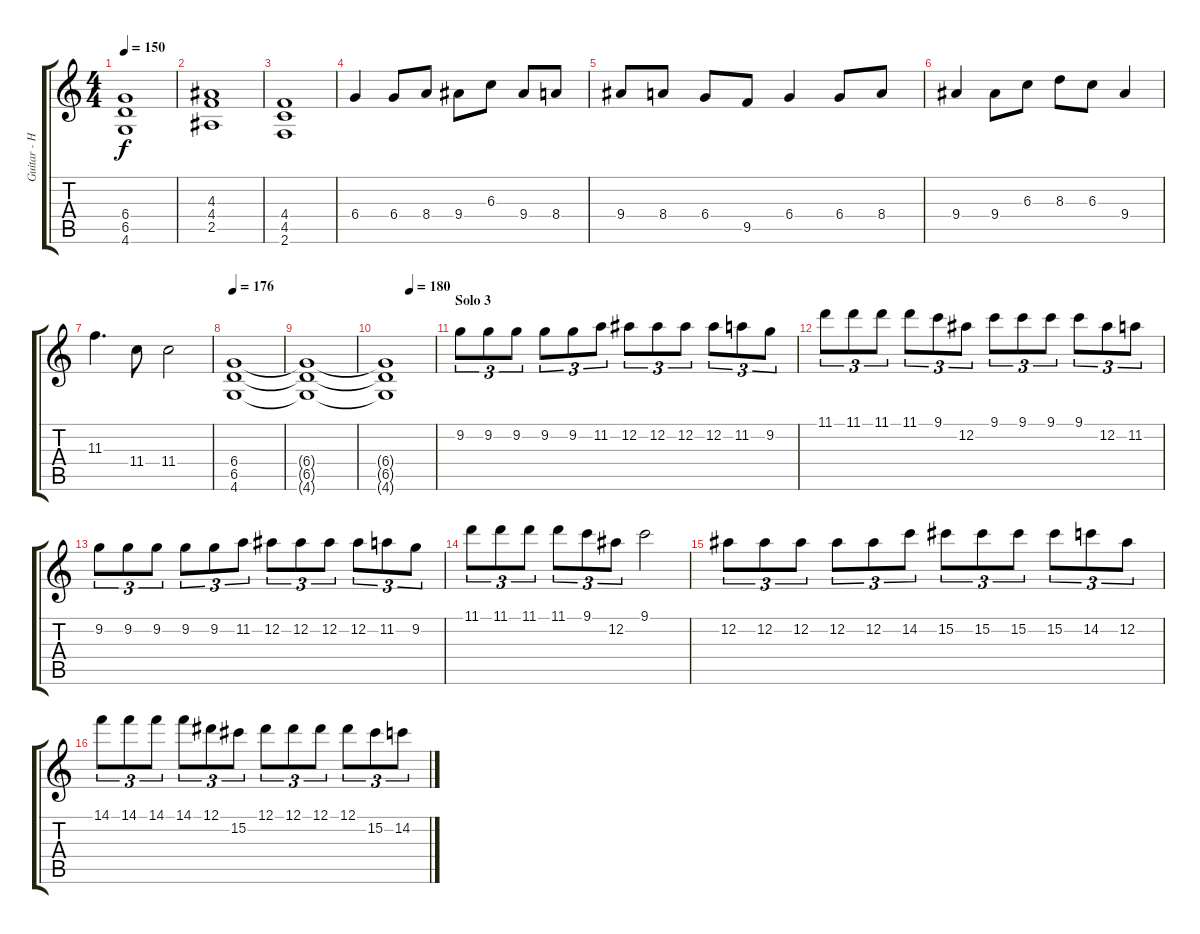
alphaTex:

\track ("Guitar - Henjo Richter" "Guitar - H") {instrument overdrivenguitar}
\staff {score tabs}
\tuning (Eb4 Bb3 Gb3 Db3 Ab2 Eb2) {hide}
\ts (4 4)
\tempo 150
\clef g2
\ks c
(6.4{t} 6.5{t} 4.6{t}).1{dy f} |
(4.3 4.4 2.5).1 |
(4.4 4.5 2.6).1 |
6.4.4 6.4.8 8.4.8 9.4.8 6.3.8 9.4.8 8.4.8 |
9.4.8 8.4.8 6.4.8 9.5.8 6.4.4 6.4.8 8.4.8 |
9.4.4 9.4.8 6.3.8 8.3.8 6.3.8 9.4.4 |
11.3.4{d} 11.4.8 11.4.2 |
\tempo 176
(6.4 6.5 4.6).1 |
(6.4{t} 6.5{t} 4.6{t}).1 |
\tempo (180 0.5)
(6.4{t} 6.5{t} 4.6{t}).1 |
\section ("" "Solo 3")
9.2.8{tu (3 2)} 9.2.8{tu (3 2)} 9.2.8{tu (3 2)} 9.2.8{tu (3 2)} 9.2.8{tu (3 2)} 11.2.8{tu (3 2)} 12.2.8{tu (3 2)} 12.2.8{tu (3 2)} 12.2.8{tu (3 2)} 12.2.8{tu (3 2)} 11.2.8{tu (3 2)} 9.2.8{tu (3 2)} |
11.1.8{tu (3 2)} 11.1.8{tu (3 2)} 11.1.8{tu (3 2)} 11.1.8{tu (3 2)} 9.1.8{tu (3 2)} 12.2.8{tu (3 2)} 9.1.8{tu (3 2)} 9.1.8{tu (3 2)} 9.1.8{tu (3 2)} 9.1.8{tu (3 2)} 12.2.8{tu (3 2)} 11.2.8{tu (3 2)} |
9.2.8{tu (3 2)} 9.2.8{tu (3 2)} 9.2.8{tu (3 2)} 9.2.8{tu (3 2)} 9.2.8{tu (3 2)} 11.2.8{tu (3 2)} 12.2.8{tu (3 2)} 12.2.8{tu (3 2)} 12.2.8{tu (3 2)} 12.2.8{tu (3 2)} 11.2.8{tu (3 2)} 9.2.8{tu (3 2)} |
11.1.8{tu (3 2)} 11.1.8{tu (3 2)} 11.1.8{tu (3 2)} 11.1.8{tu (3 2)} 9.1.8{tu (3 2)} 12.2.8{tu (3 2)} 9.1.2 |
12.2.8{tu (3 2)} 12.2.8{tu (3 2)} 12.2.8{tu (3 2)} 12.2.8{tu (3 2)} 12.2.8{tu (3 2)} 14.2.8{tu (3 2)} 15.2.8{tu (3 2)} 15.2.8{tu (3 2)} 15.2.8{tu (3 2)} 15.2.8{tu (3 2)} 14.2.8{tu (3 2)} 12.2.8{tu (3 2)} |
14.1.8{tu (3 2)} 14.1.8{tu (3 2)} 14.1.8{tu (3 2)} 14.1.8{tu (3 2)} 12.1.8{tu (3 2)} 15.2.8{tu (3 2)} 12.1.8{tu (3 2)} 12.1.8{tu (3 2)} 12.1.8{tu (3 2)} 12.1.8{tu (3 2)} 15.2.8{tu (3 2)} 14.2.8{tu (3 2)}
